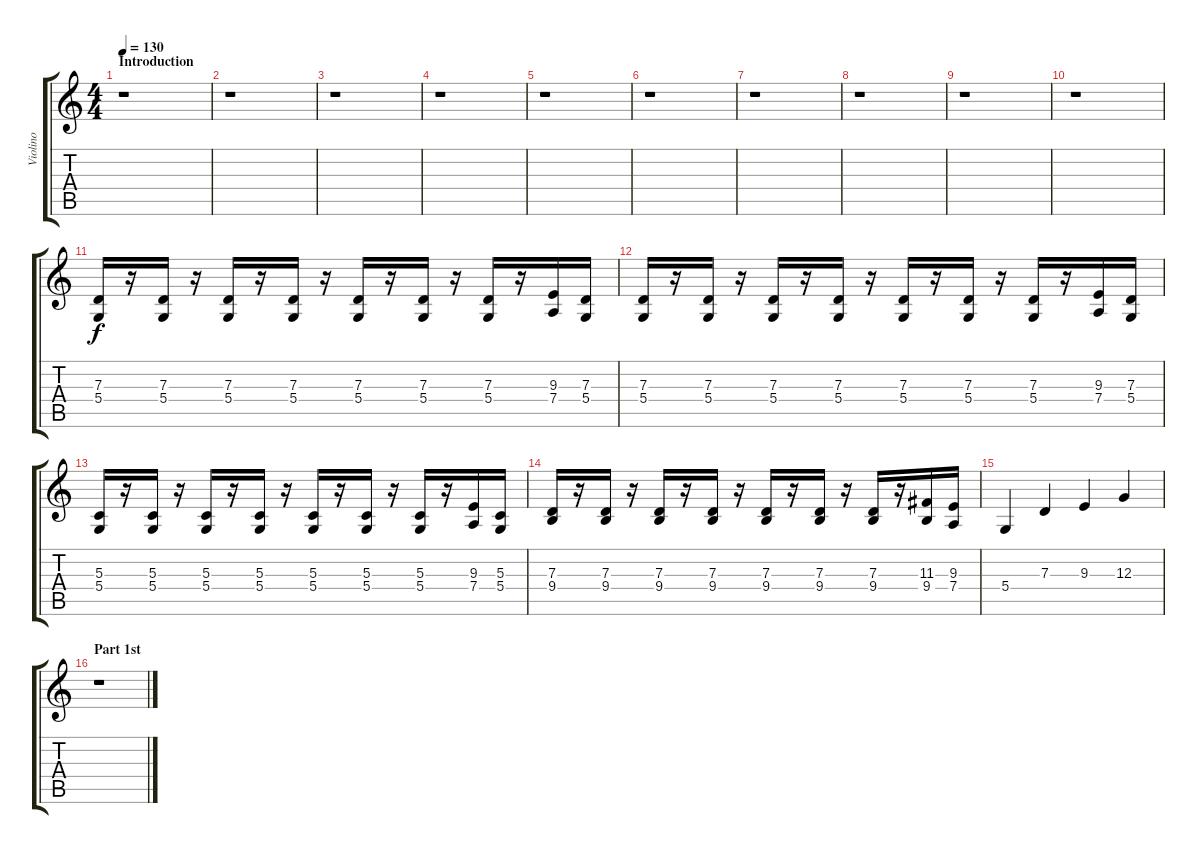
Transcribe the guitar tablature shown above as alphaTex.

\track ("Violino" "Violino") {instrument violin}
\staff {score tabs}
\tuning (E4 B3 G3 D3 A2 E2) {hide}
\ts (4 4)
\section ("" "Introduction")
\tempo 130
\clef g2
\ks c
r.1{dy f instrument violin} |
r.1 |
r.1 |
r.1 |
r.1 |
r.1 |
r.1 |
r.1 |
r.1 |
r.1 |
(7.3 5.4).16 r.16 (7.3 5.4).16 r.16 (7.3 5.4).16 r.16 (7.3 5.4).16 r.16 (7.3 5.4).16 r.16 (7.3 5.4).16 r.16 (7.3 5.4).16 r.16 (9.3 7.4).16 (7.3 5.4).16 |
(7.3 5.4).16 r.16 (7.3 5.4).16 r.16 (7.3 5.4).16 r.16 (7.3 5.4).16 r.16 (7.3 5.4).16 r.16 (7.3 5.4).16 r.16 (7.3 5.4).16 r.16 (9.3 7.4).16 (7.3 5.4).16 |
(5.3 5.4).16 r.16 (5.3 5.4).16 r.16 (5.3 5.4).16 r.16 (5.3 5.4).16 r.16 (5.3 5.4).16 r.16 (5.3 5.4).16 r.16 (5.3 5.4).16 r.16 (9.3 7.4).16 (5.3 5.4).16 |
(7.3 9.4).16 r.16 (7.3 9.4).16 r.16 (7.3 9.4).16 r.16 (7.3 9.4).16 r.16 (7.3 9.4).16 r.16 (7.3 9.4).16 r.16 (7.3 9.4).16 r.16 (11.3 9.4).16 (9.3 7.4).16 |
5.4.4 7.3.4 9.3.4 12.3.4 |
\section ("" "Part 1st")
r.1
